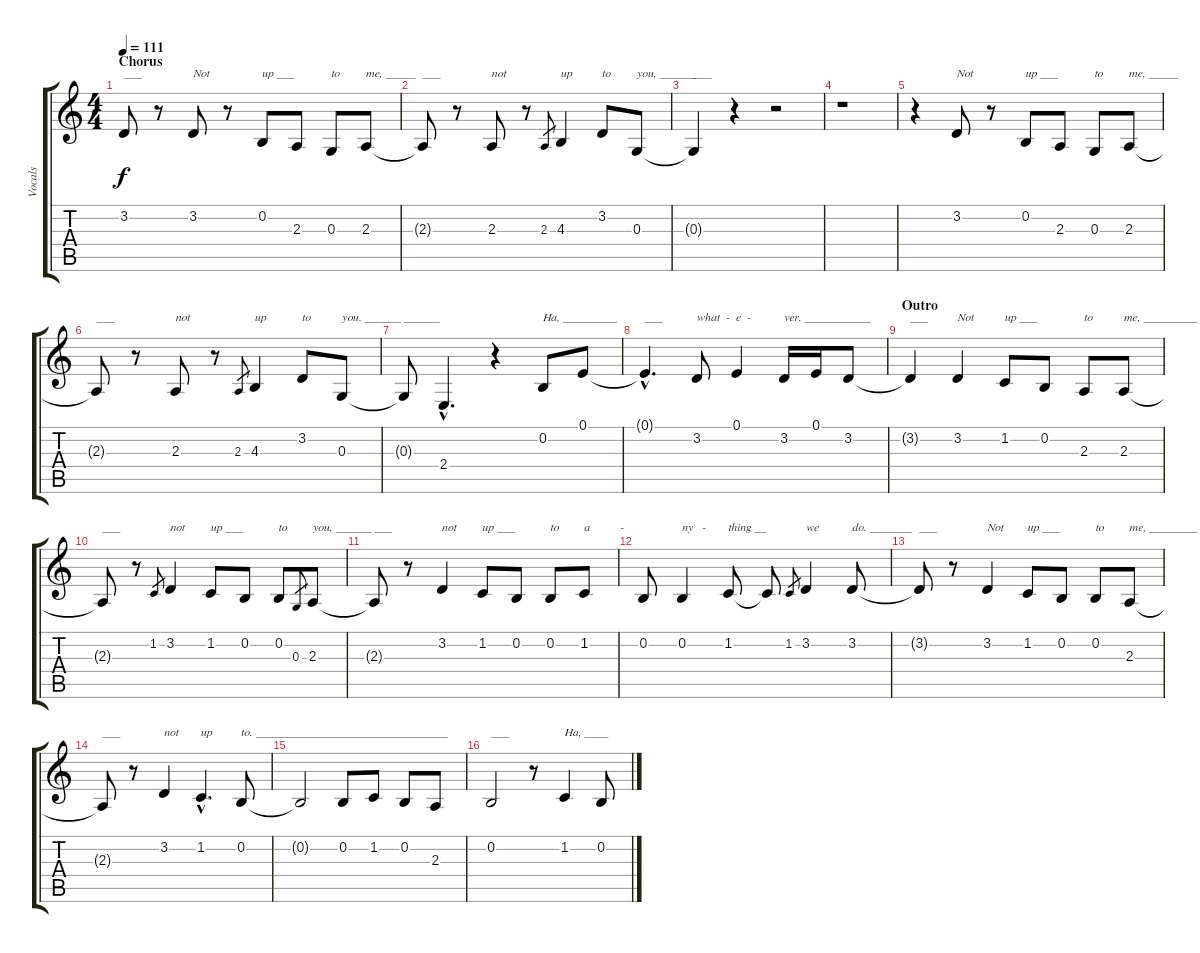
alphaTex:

\track ("Vocals" "Vocals") {instrument lead2sawtooth}
\staff {score tabs}
\tuning (E4 B3 G3 D3 A2 E2) {hide}
\ts (4 4)
\section ("" "Chorus")
\tempo 111
\clef g2
\ks c
3.2{t}.8{txt "___" dy f} r.8 3.2.8{txt "Not"} r.8 0.2.8{txt "up ___"} 2.3.8 0.3.8{txt "to"} 2.3.8{txt "me, _____"} |
2.3{t}.8{txt "___"} r.8 2.3.8{txt "not"} r.8 2.3.8{gr} 4.3.4{txt "up"} 3.2.8{txt "to"} 0.3.8{txt "you, ______"} |
0.3{t}.4{txt "___"} r.4 r.2 |
r.1 |
r.4 3.2.8{txt "Not"} r.8 0.2.8{txt "up ___"} 2.3.8 0.3.8{txt "to"} 2.3.8{txt "me, _____"} |
2.3{t}.8{txt "___"} r.8 2.3.8{txt "not"} r.8 2.3.8{gr} 4.3.4{txt "up"} 3.2.8{txt "to"} 0.3.8{txt "you. ______"} |
0.3{t}.8{txt "______"} 2.4{hac}.4{d} r.4 0.2.8{txt "Ha, _________"} 0.1.8 |
0.1{hac t}.4{d txt "___"} 3.2.8{txt "what  -  e  -"} 0.1.4 3.2.16{txt "ver. ___________"} 0.1.16 3.2.8 |
\section ("" "Outro")
3.2{t}.4{txt "___"} 3.2.4{txt "Not"} 1.2.8{txt "up ___"} 0.2.8 2.3.8{txt "to"} 2.3.8{txt "me, _________"} |
2.3{t}.8{txt "___"} r.8 1.2.8{gr} 3.2.4{txt "not"} 1.2.8{txt "up ___"} 0.2.8 0.2.8{txt "to"} 0.3.8{gr} 2.3.8{txt "you, ______"} |
2.3{t}.8{txt "___"} r.8 3.2.4{txt "not"} 1.2.8{txt "up ___"} 0.2.8 0.2.8{txt "to"} 1.2.8{txt "a          - "} |
0.2.8 0.2.4{txt "ny   -"} 1.2.8{txt "thing __"} 1.2{t}.8 1.2.8{gr} 3.2.4{txt "we"} 3.2.8{txt "do. _______"} |
3.2{t}.8{txt "___"} r.8 3.2.4{txt "Not"} 1.2.8{txt "up ___"} 0.2.8 0.2.8{txt "to"} 2.3.8{txt "me, ________"} |
2.3{t}.8{txt "___"} r.8 3.2.4{txt "not"} 1.2{hac}.4{d txt "up"} 0.2.8{txt "to. ________________________________"} |
0.2{t}.2 0.2.8 1.2.8 0.2.8 2.3.8 |
0.2.2{txt "___"} r.8 1.2.4{txt "Ha, ____"} 0.2.8
